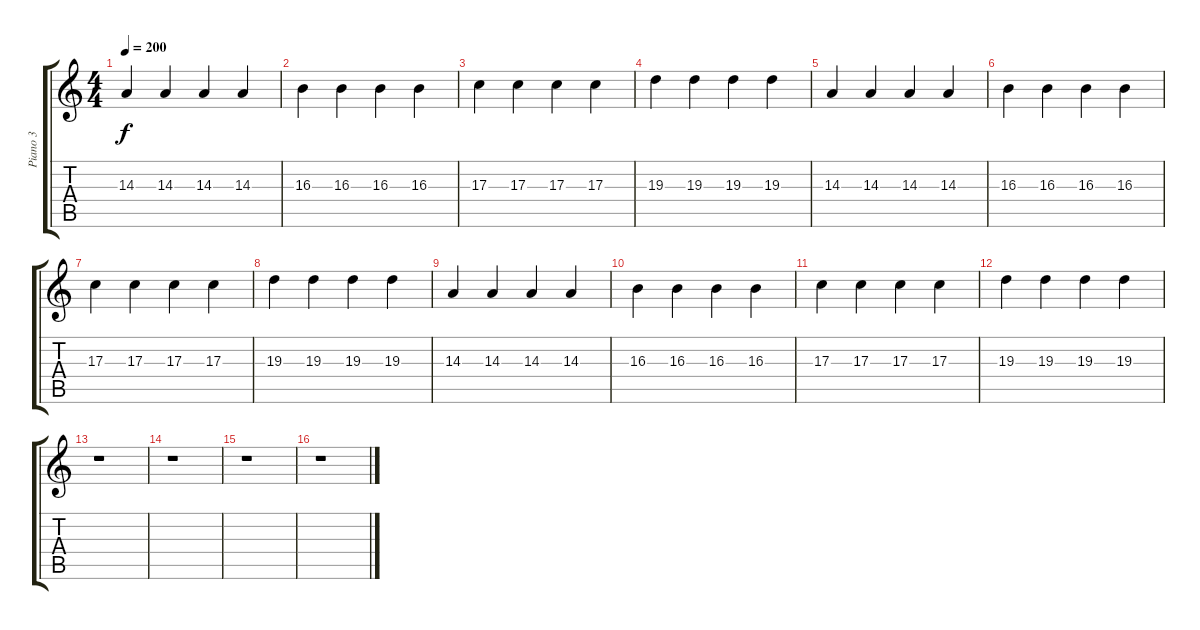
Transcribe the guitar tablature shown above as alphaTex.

\track ("Piano 3" "Piano 3") {instrument acousticgrandpiano}
\staff {score tabs}
\tuning (E4 B3 G3 D3 A2 E2) {hide}
\ts (4 4)
\tempo 200
\clef g2
\ks c
14.3.4{dy f} 14.3.4 14.3.4 14.3.4 |
16.3.4 16.3.4 16.3.4 16.3.4 |
17.3.4 17.3.4 17.3.4 17.3.4 |
19.3.4 19.3.4 19.3.4 19.3.4 |
14.3.4 14.3.4 14.3.4 14.3.4 |
16.3.4 16.3.4 16.3.4 16.3.4 |
17.3.4 17.3.4 17.3.4 17.3.4 |
19.3.4 19.3.4 19.3.4 19.3.4 |
14.3.4 14.3.4 14.3.4 14.3.4 |
16.3.4 16.3.4 16.3.4 16.3.4 |
17.3.4 17.3.4 17.3.4 17.3.4 |
19.3.4 19.3.4 19.3.4 19.3.4 |
r.1 |
r.1 |
r.1 |
r.1
